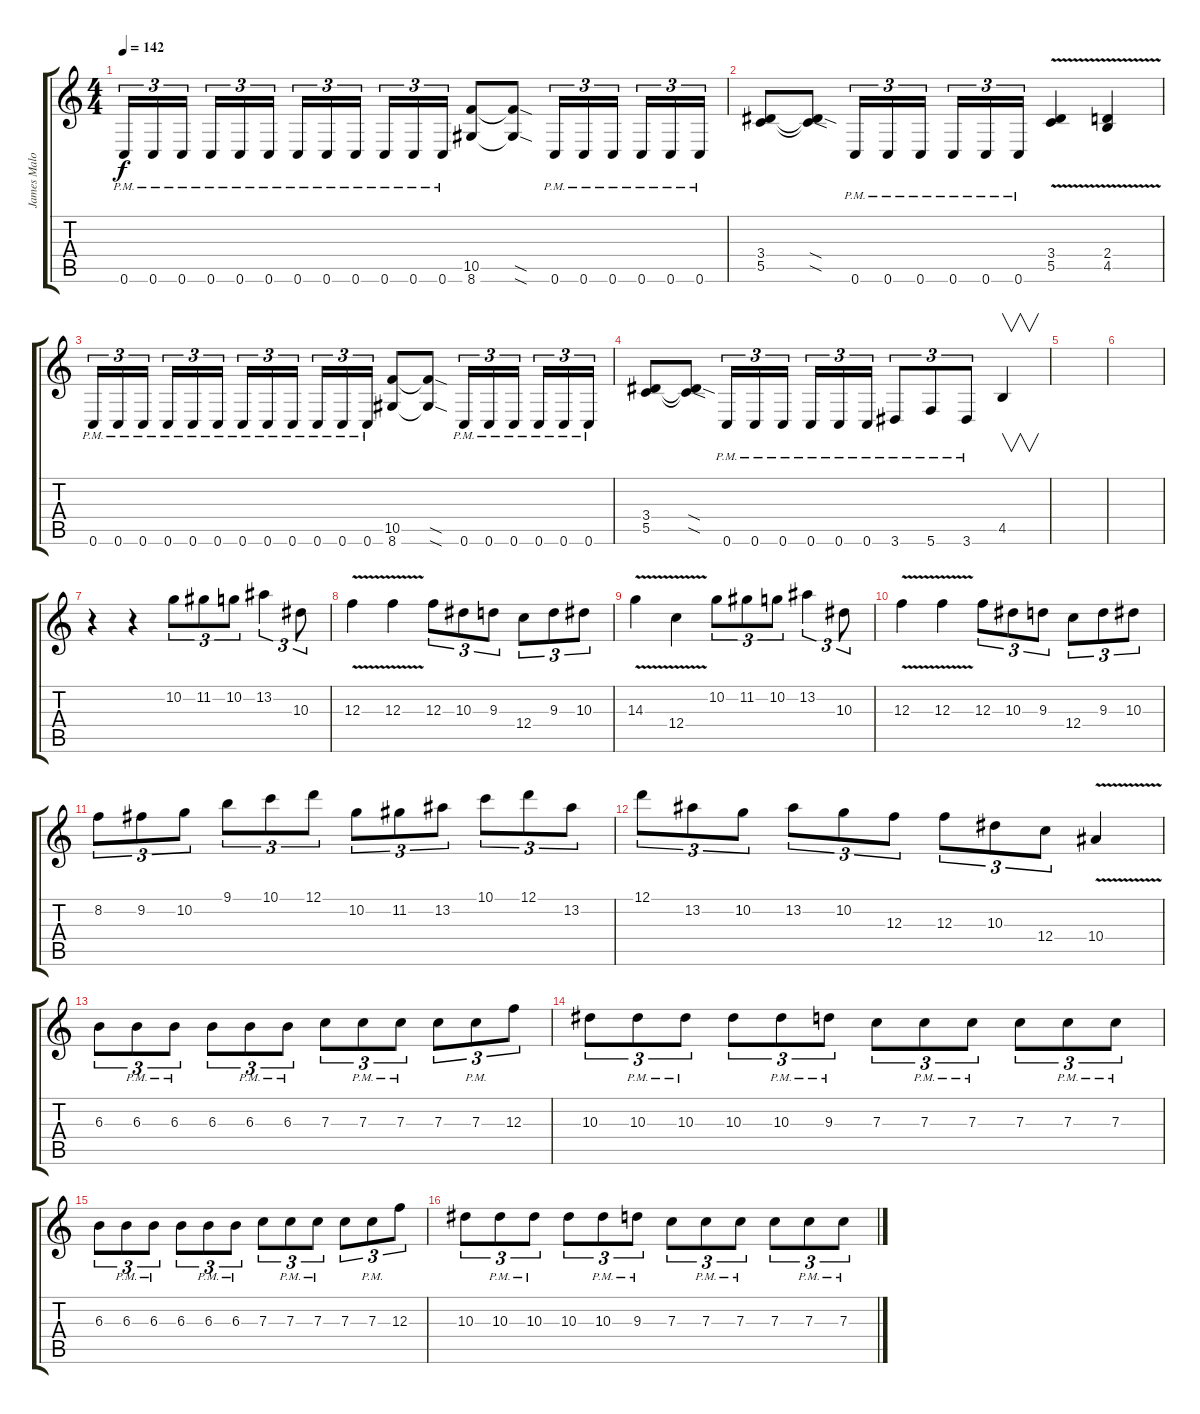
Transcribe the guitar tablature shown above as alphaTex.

\track ("James Malone Rhythm/Solo" "James Malo") {instrument distortionguitar}
\staff {score tabs}
\tuning (D4 A3 F3 C3 G2 C2) {hide}
\ts (4 4)
\tempo 142
\clef g2
\ks c
0.6{pm}.16{tu (3 2) dy f instrument distortionguitar} 0.6{pm}.16{tu (3 2)} 0.6{pm}.16{tu (3 2) beam splitsecondary} 0.6{pm}.16{tu (3 2)} 0.6{pm}.16{tu (3 2)} 0.6{pm}.16{tu (3 2)} 0.6{pm}.16{tu (3 2)} 0.6{pm}.16{tu (3 2)} 0.6{pm}.16{tu (3 2) beam splitsecondary} 0.6{pm}.16{tu (3 2)} 0.6{pm}.16{tu (3 2)} 0.6{pm}.16{tu (3 2)} (10.5 8.6).8 (10.5{sod t} 8.6{sod t}).8 0.6{pm}.16{tu (3 2)} 0.6{pm}.16{tu (3 2)} 0.6{pm}.16{tu (3 2) beam splitsecondary} 0.6{pm}.16{tu (3 2)} 0.6{pm}.16{tu (3 2)} 0.6{pm}.16{tu (3 2)} |
(3.4 5.5).8 (3.4{sod t} 5.5{sod t}).8 0.6{pm}.16{tu (3 2)} 0.6{pm}.16{tu (3 2)} 0.6{pm}.16{tu (3 2) beam splitsecondary} 0.6{pm}.16{tu (3 2)} 0.6{pm}.16{tu (3 2)} 0.6{pm}.16{tu (3 2)} (3.4{v} 5.5{v}).4 (2.4{v} 4.5{v}).4 |
0.6{pm}.16{tu (3 2)} 0.6{pm}.16{tu (3 2)} 0.6{pm}.16{tu (3 2) beam splitsecondary} 0.6{pm}.16{tu (3 2)} 0.6{pm}.16{tu (3 2)} 0.6{pm}.16{tu (3 2)} 0.6{pm}.16{tu (3 2)} 0.6{pm}.16{tu (3 2)} 0.6{pm}.16{tu (3 2) beam splitsecondary} 0.6{pm}.16{tu (3 2)} 0.6{pm}.16{tu (3 2)} 0.6{pm}.16{tu (3 2)} (10.5 8.6).8 (10.5{sod t} 8.6{sod t}).8 0.6{pm}.16{tu (3 2)} 0.6{pm}.16{tu (3 2)} 0.6{pm}.16{tu (3 2) beam splitsecondary} 0.6{pm}.16{tu (3 2)} 0.6{pm}.16{tu (3 2)} 0.6{pm}.16{tu (3 2)} |
(3.4 5.5).8 (3.4{sod t} 5.5{sod t}).8 0.6{pm}.16{tu (3 2)} 0.6{pm}.16{tu (3 2)} 0.6{pm}.16{tu (3 2) beam splitsecondary} 0.6{pm}.16{tu (3 2)} 0.6{pm}.16{tu (3 2)} 0.6{pm}.16{tu (3 2)} 3.6{pm}.8{tu (3 2)} 5.6{pm}.8{tu (3 2)} 3.6{pm}.8{tu (3 2)} 4.5.4{v instrument guitarharmonics} |
|
|
r.4 r.4{instrument distortionguitar} 10.2.8{tu (3 2)} 11.2.8{tu (3 2)} 10.2.8{tu (3 2)} 13.2.4{tu (3 2)} 10.3.8{tu (3 2)} |
12.3{v}.4 12.3{v}.4 12.3.8{tu (3 2)} 10.3.8{tu (3 2)} 9.3.8{tu (3 2)} 12.4.8{tu (3 2)} 9.3.8{tu (3 2)} 10.3.8{tu (3 2)} |
14.3{v}.4 12.4{v}.4 10.2.8{tu (3 2)} 11.2.8{tu (3 2)} 10.2.8{tu (3 2)} 13.2.4{tu (3 2)} 10.3.8{tu (3 2)} |
12.3{v}.4 12.3{v}.4 12.3.8{tu (3 2)} 10.3.8{tu (3 2)} 9.3.8{tu (3 2)} 12.4.8{tu (3 2)} 9.3.8{tu (3 2)} 10.3.8{tu (3 2)} |
8.2.8{tu (3 2)} 9.2.8{tu (3 2)} 10.2.8{tu (3 2)} 9.1.8{tu (3 2)} 10.1.8{tu (3 2)} 12.1.8{tu (3 2)} 10.2.8{tu (3 2)} 11.2.8{tu (3 2)} 13.2.8{tu (3 2)} 10.1.8{tu (3 2)} 12.1.8{tu (3 2)} 13.2.8{tu (3 2)} |
12.1.8{tu (3 2)} 13.2.8{tu (3 2)} 10.2.8{tu (3 2)} 13.2.8{tu (3 2)} 10.2.8{tu (3 2)} 12.3.8{tu (3 2)} 12.3.8{tu (3 2)} 10.3.8{tu (3 2)} 12.4.8{tu (3 2)} 10.4{v}.4 |
6.3.8{tu (3 2) instrument distortionguitar} 6.3{pm}.8{tu (3 2)} 6.3{pm}.8{tu (3 2)} 6.3.8{tu (3 2)} 6.3{pm}.8{tu (3 2)} 6.3{pm}.8{tu (3 2)} 7.3.8{tu (3 2)} 7.3{pm}.8{tu (3 2)} 7.3{pm}.8{tu (3 2)} 7.3.8{tu (3 2)} 7.3{pm}.8{tu (3 2)} 12.3.8{tu (3 2)} |
10.3.8{tu (3 2)} 10.3{pm}.8{tu (3 2)} 10.3{pm}.8{tu (3 2)} 10.3.8{tu (3 2)} 10.3{pm}.8{tu (3 2)} 9.3{pm}.8{tu (3 2)} 7.3.8{tu (3 2)} 7.3{pm}.8{tu (3 2)} 7.3{pm}.8{tu (3 2)} 7.3.8{tu (3 2)} 7.3{pm}.8{tu (3 2)} 7.3{pm}.8{tu (3 2)} |
6.3.8{tu (3 2)} 6.3{pm}.8{tu (3 2)} 6.3{pm}.8{tu (3 2)} 6.3.8{tu (3 2)} 6.3{pm}.8{tu (3 2)} 6.3{pm}.8{tu (3 2)} 7.3.8{tu (3 2)} 7.3{pm}.8{tu (3 2)} 7.3{pm}.8{tu (3 2)} 7.3.8{tu (3 2)} 7.3{pm}.8{tu (3 2)} 12.3.8{tu (3 2)} |
10.3.8{tu (3 2)} 10.3{pm}.8{tu (3 2)} 10.3{pm}.8{tu (3 2)} 10.3.8{tu (3 2)} 10.3{pm}.8{tu (3 2)} 9.3{pm}.8{tu (3 2)} 7.3.8{tu (3 2)} 7.3{pm}.8{tu (3 2)} 7.3{pm}.8{tu (3 2)} 7.3.8{tu (3 2)} 7.3{pm}.8{tu (3 2)} 7.3{pm}.8{tu (3 2)}
